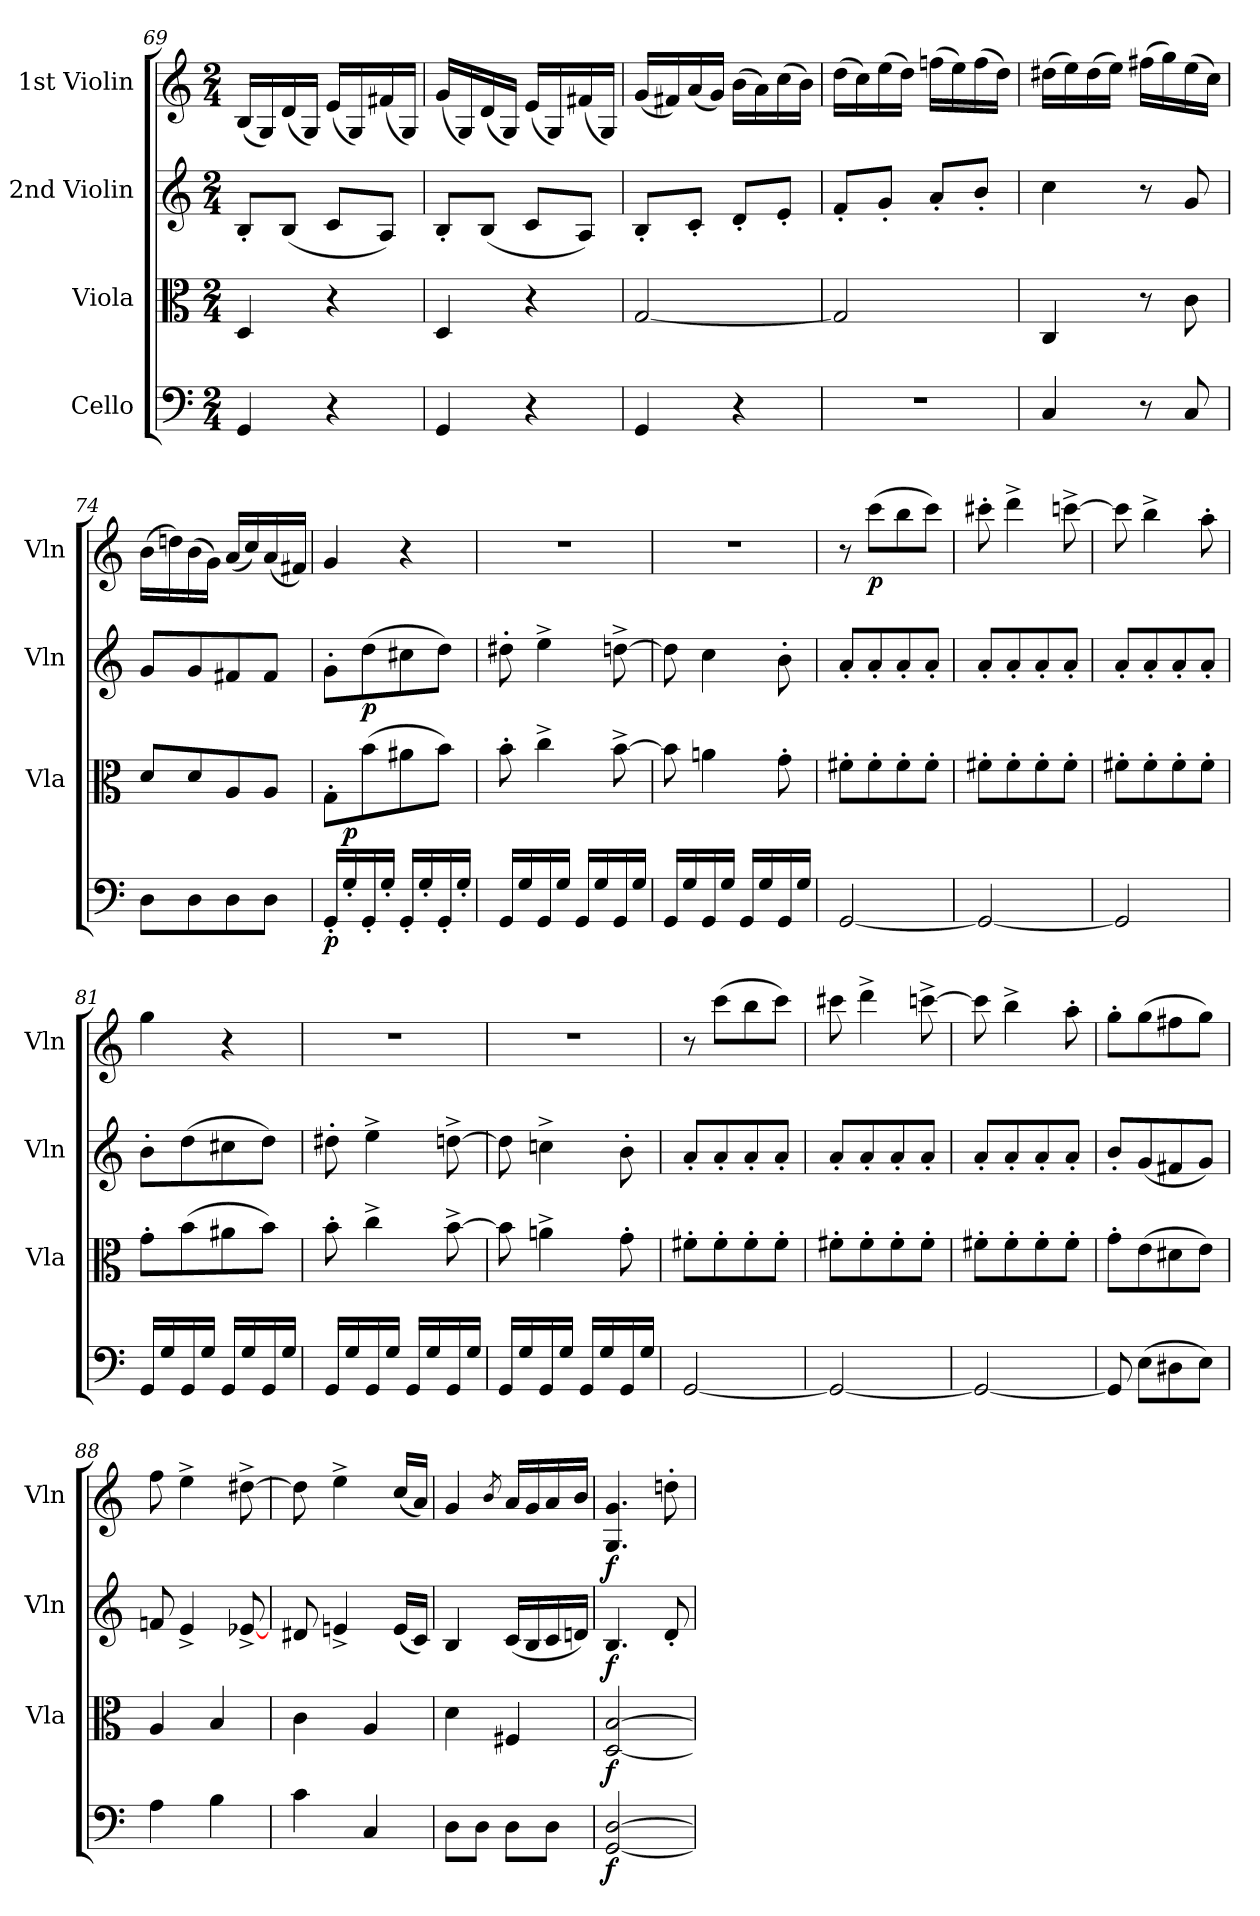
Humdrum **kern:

**kern	**dynam	**kern	**dynam	**kern	**dynam	**kern	**dynam
*part4	*part4	*part3	*part3	*part2	*part2	*part1	*part1
*staff4	*staff4	*staff3	*staff3	*staff2	*staff2	*staff1	*staff1
*I"Cello	*	*I"Viola	*	*I"2nd Violin	*	*I"1st Violin	*
*	*	*I'Vla	*	*I'Vln	*	*I'Vln	*
*clefF4	*	*clefC3	*	*clefG2	*	*clefG2	*
*k[]	*	*k[]	*	*k[]	*	*k[]	*
*C:	*	*C:	*	*C:	*	*C:	*
*M2/4	*	*M2/4	*	*M2/4	*	*M2/4	*
=69	=69	=69	=69	=69	=69	=69	=69
4GG/	.	4D/	.	8B'</L	.	(16B/LL	.
.	.	.	.	.	.	16G/)	.
.	.	.	.	(8B/J	.	(16d/	.
.	.	.	.	.	.	16G/JJ)	.
4r	.	4r	.	8c/L	.	(16e/LL	.
.	.	.	.	.	.	16G/)	.
.	.	.	.	8A/J)	.	(16f#X/	.
.	.	.	.	.	.	16G/JJ)	.
=70	=70	=70	=70	=70	=70	=70	=70
4GG/	.	4D/	.	8B'</L	.	(16g/LL	.
.	.	.	.	.	.	16G/)	.
.	.	.	.	(8B/J	.	(16d/	.
.	.	.	.	.	.	16G/JJ)	.
4r	.	4r	.	8c/L	.	(16e/LL	.
.	.	.	.	.	.	16G/)	.
.	.	.	.	8A/J)	.	(16f#X/	.
.	.	.	.	.	.	16G/JJ)	.
=71	=71	=71	=71	=71	=71	=71	=71
4GG/	.	[2G/	.	8B'</L	.	(16g/LL	.
.	.	.	.	.	.	16f#X/)	.
.	.	.	.	8c'</J	.	(16a/	.
.	.	.	.	.	.	16g/JJ)	.
4r	.	.	.	8d'</L	.	(16b\LL	.
.	.	.	.	.	.	16a\)	.
.	.	.	.	8e'</J	.	(16cc\	.
.	.	.	.	.	.	16b\JJ)	.
=72	=72	=72	=72	=72	=72	=72	=72
2r	.	2G/]	.	8f'</L	.	(16dd\LL	.
.	.	.	.	.	.	16cc\)	.
.	.	.	.	8g'</J	.	(16ee\	.
.	.	.	.	.	.	16dd\JJ)	.
.	.	.	.	8a'</L	.	(16ffn\LL	.
.	.	.	.	.	.	16ee\)	.
.	.	.	.	8b'</J	.	(16ff\	.
.	.	.	.	.	.	16dd\JJ)	.
=73	=73	=73	=73	=73	=73	=73	=73
4C/	.	4C/	.	4cc\	.	(16dd#X\LL	.
.	.	.	.	.	.	16ee\)	.
.	.	.	.	.	.	(16dd#\	.
.	.	.	.	.	.	16ee\JJ)	.
8r	.	8r	.	8r	.	(16ff#X\LL	.
.	.	.	.	.	.	16gg\)	.
8C/	.	8c\	.	8g/	.	(16ee\	.
.	.	.	.	.	.	16cc\JJ)	.
=74	=74	=74	=74	=74	=74	=74	=74
8D\L	.	8d/L	.	8g/L	.	(16b\LL	.
.	.	.	.	.	.	16ddn\)	.
8D\	.	8d/	.	8g/	.	(16b\	.
.	.	.	.	.	.	16g\JJ)	.
8D\	.	8A/	.	8f#X/	.	(16a/LL	.
.	.	.	.	.	.	16cc/)	.
8D\J	.	8A/J	.	8f#/J	.	(16a/	.
.	.	.	.	.	.	16f#X/JJ)	.
=75	=75	=75	=75	=75	=75	=75	=75
!	!LO:DY:b	!	!	!	!	!	!
*	*	*^	*	*	*	*	*
16GG'</LL	p	8G'>\L	16ryy	.	8g'>\L	.	4g/	.
!	!	!	!	!LO:DY:b	!	!	!	!
16G'</	.	.	4..ryy	p	.	.	.	.
!	!	!	!	!	!	!LO:DY:b	!	!
16GG'</	.	(8b\	.	.	(8dd\	p	.	.
16G'</JJ	.	.	.	.	.	.	.	.
16GG'</LL	.	8a#X\	.	.	8cc#X\	.	4r	.
16G'</	.	.	.	.	.	.	.	.
16GG'</	.	8b\J)	.	.	8dd\J)	.	.	.
16G'</JJ	.	.	.	.	.	.	.	.
*	*	*v	*v	*	*	*	*	*
=76	=76	=76	=76	=76	=76	=76	=76
16GG/LL	.	8b'>\	.	8dd#X'>\	.	2r	.
16G/	.	.	.	.	.	.	.
16GG/	.	4cc^>\	.	4ee^>\	.	.	.
16G/JJ	.	.	.	.	.	.	.
16GG/LL	.	.	.	.	.	.	.
16G/	.	.	.	.	.	.	.
16GG/	.	[8b^>\	.	[8ddn^>\	.	.	.
16G/JJ	.	.	.	.	.	.	.
=77	=77	=77	=77	=77	=77	=77	=77
16GG/LL	.	8b\]	.	8dd\]	.	2r	.
16G/	.	.	.	.	.	.	.
16GG/	.	4an\	.	4cc\	.	.	.
16G/JJ	.	.	.	.	.	.	.
16GG/LL	.	.	.	.	.	.	.
16G/	.	.	.	.	.	.	.
16GG/	.	8g'>\	.	8b'>\	.	.	.
16G/JJ	.	.	.	.	.	.	.
=78	=78	=78	=78	=78	=78	=78	=78
[2GG/	.	8f#X'>\L	.	8a'</L	.	8r	.
!	!	!	!	!	!	!	!LO:DY:b
.	.	8f#'>\	.	8a'</	.	(8ccc\L	p
.	.	8f#'>\	.	8a'</	.	8bb\	.
.	.	8f#'>\J	.	8a'</J	.	8ccc\J)	.
=79	=79	=79	=79	=79	=79	=79	=79
2GG/_	.	8f#X'>\L	.	8a'</L	.	8ccc#X'>\	.
.	.	8f#'>\	.	8a'</	.	4ddd^>\	.
.	.	8f#'>\	.	8a'</	.	.	.
.	.	8f#'>\J	.	8a'</J	.	[8cccn^>\	.
=80	=80	=80	=80	=80	=80	=80	=80
2GG/]	.	8f#X'>\L	.	8a'</L	.	8ccc\]	.
.	.	8f#'>\	.	8a'</	.	4bb^>\	.
.	.	8f#'>\	.	8a'</	.	.	.
.	.	8f#'>\J	.	8a'</J	.	8aa'>\	.
=81	=81	=81	=81	=81	=81	=81	=81
16GG/LL	.	8g'>\L	.	8b'>\L	.	4gg\	.
16G/	.	.	.	.	.	.	.
16GG/	.	(8b\	.	(8dd\	.	.	.
16G/JJ	.	.	.	.	.	.	.
16GG/LL	.	8a#X\	.	8cc#X\	.	4r	.
16G/	.	.	.	.	.	.	.
16GG/	.	8b\J)	.	8dd\J)	.	.	.
16G/JJ	.	.	.	.	.	.	.
=82	=82	=82	=82	=82	=82	=82	=82
16GG/LL	.	8b'>\	.	8dd#X'>\	.	2r	.
16G/	.	.	.	.	.	.	.
16GG/	.	4cc^>\	.	4ee^>\	.	.	.
16G/JJ	.	.	.	.	.	.	.
16GG/LL	.	.	.	.	.	.	.
16G/	.	.	.	.	.	.	.
16GG/	.	[8b^>\	.	[8ddn^>\	.	.	.
16G/JJ	.	.	.	.	.	.	.
=83	=83	=83	=83	=83	=83	=83	=83
16GG/LL	.	8b\]	.	8dd\]	.	2r	.
16G/	.	.	.	.	.	.	.
16GG/	.	4an^>\	.	4ccn^>\	.	.	.
16G/JJ	.	.	.	.	.	.	.
16GG/LL	.	.	.	.	.	.	.
16G/	.	.	.	.	.	.	.
16GG/	.	8g'>\	.	8b'>\	.	.	.
16G/JJ	.	.	.	.	.	.	.
=84	=84	=84	=84	=84	=84	=84	=84
[2GG/	.	8f#X'>\L	.	8a'</L	.	8r	.
.	.	8f#'>\	.	8a'</	.	(8ccc\L	.
.	.	8f#'>\	.	8a'</	.	8bb\	.
.	.	8f#'>\J	.	8a'</J	.	8ccc\J)	.
=85	=85	=85	=85	=85	=85	=85	=85
2GG/_	.	8f#X'>\L	.	8a'</L	.	8ccc#X\	.
.	.	8f#'>\	.	8a'</	.	4ddd^>\	.
.	.	8f#'>\	.	8a'</	.	.	.
.	.	8f#'>\J	.	8a'</J	.	[8cccn^>\	.
=86	=86	=86	=86	=86	=86	=86	=86
2GG/_	.	8f#X'>\L	.	8a'</L	.	8ccc\]	.
.	.	8f#'>\	.	8a'</	.	4bb^>\	.
.	.	8f#'>\	.	8a'</	.	.	.
.	.	8f#'>\J	.	8a'</J	.	8aa'>\	.
=87	=87	=87	=87	=87	=87	=87	=87
8GG/]	.	8g'>\L	.	8b'</L	.	8gg'>\L	.
(8E\L	.	(8e\	.	(8g/	.	(8gg\	.
8D#X\	.	8d#X\	.	8f#X/	.	8ff#X\	.
8E\J)	.	8e\J)	.	8g/J)	.	8gg\J)	.
=88	=88	=88	=88	=88	=88	=88	=88
4A\	.	4A/	.	8fn/	.	8ff\	.
.	.	.	.	4e^</	.	4ee^>\	.
4B\	.	4B/	.	.	.	.	.
.	.	.	.	[8e-X^</	.	[8dd#X^>\	.
=89	=89	=89	=89	=89	=89	=89	=89
4c\	.	4c\	.	8d#X/	.	8dd#\]	.
.	.	.	.	4en^</	.	4ee^>\	.
4C/	.	4A/	.	.	.	.	.
.	.	.	.	(16e/LL	.	(16cc\LL	.
.	.	.	.	16c/JJ)	.	16a/JJ)	.
=90	=90	=90	=90	=90	=90	=90	=90
8D\L	.	4d\	.	4B/	.	4g/	.
8D\J	.	.	.	.	.	.	.
.	.	.	.	.	.	8qb/	.
8D\L	.	4F#X/	.	(16c/LL	.	16a/LL	.
.	.	.	.	16B/	.	16g/	.
8D\J	.	.	.	16c/	.	16a/	.
.	.	.	.	16dn/JJ)	.	16b/JJ	.
=91	=91	=91	=91	=91	=91	=91	=91
!	!LO:DY:b	!	!LO:DY:b	!	!LO:DY:b	!	!LO:DY:b
[2GG/ [2D/	f	[2D/ [2B/	f	4.B/	f	4.G/ 4.g/	f
.	.	.	.	8d'</	.	8ddn'>\	.
=	=	=	=	=	=	=	=
*-	*-	*-	*-	*-	*-	*-	*-
